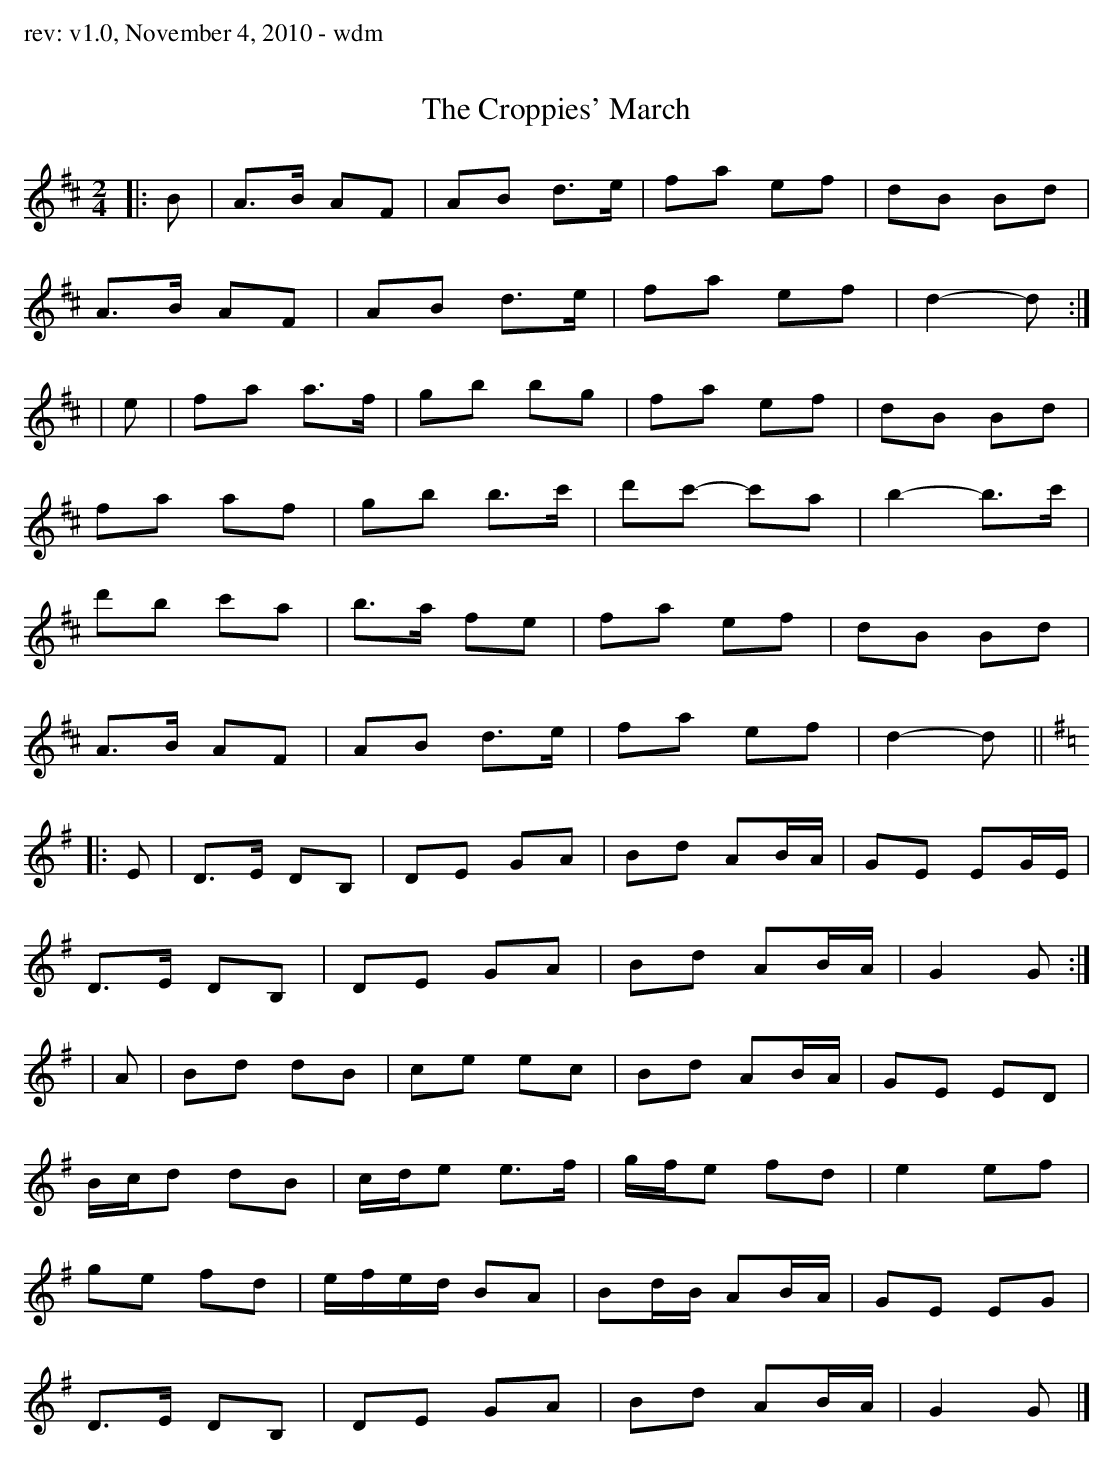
X:1
T: Croppies' March, The
M: 2/4
L: 1/8
K: Dmaj
|: B |\
A>B AF | AB d>e | fa ef | dB Bd |
A>B AF | AB d>e | fa ef | d2- d :|
| e |\
fa a>f | gb bg | fa ef | dB Bd |
fa af | gb b>c' | d'c'- c'a | b2- b>c' |
d'b c'a | b>a fe | fa ef | dB Bd |
A>B AF | AB d>e | fa ef | d2- d ||
K:Gmaj
|: E |\
D>E DB, | DE GA | Bd AB/A/ | GE EG/E/ |
D>E DB, | DE GA | Bd AB/A/ | G2 G :|
| A |\
Bd dB | ce ec | Bd AB/A/ | GE ED |
B/c/d dB | c/d/e e>f | g/f/e fd | e2 ef |
ge fd | e/f/e/d/ BA | Bd/B/ AB/A/ | GE EG |
D>E DB, | DE GA | Bd AB/A/ | G2 G |]
